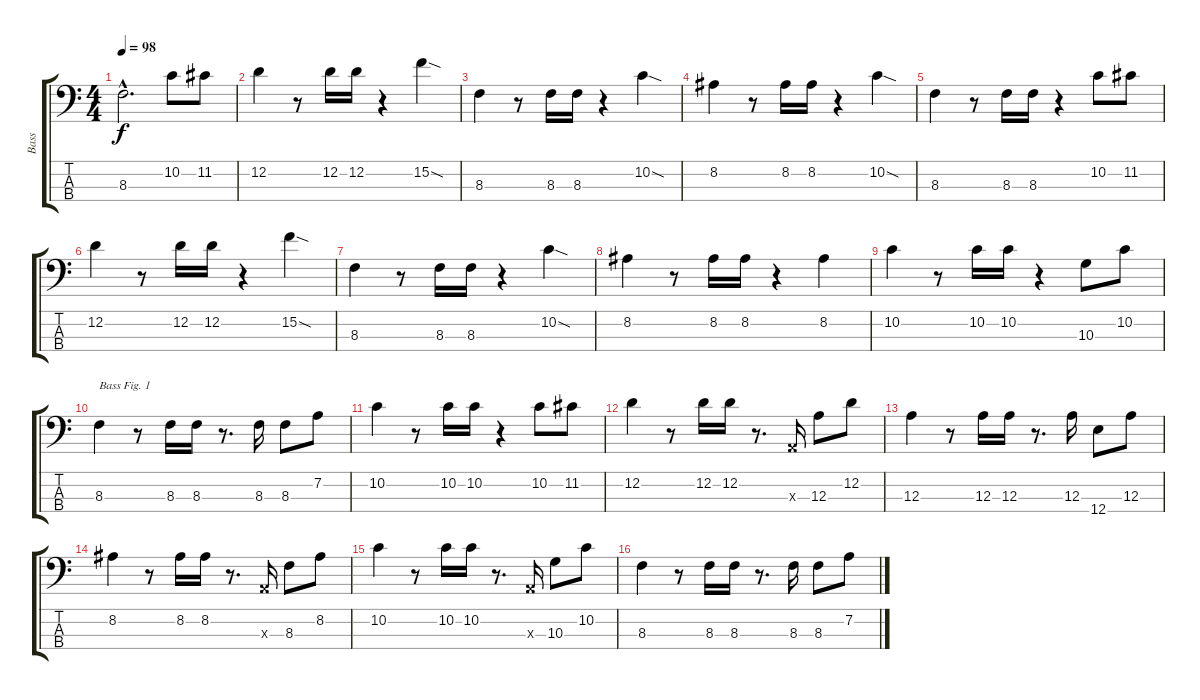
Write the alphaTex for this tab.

\track ("Bass" "Bass") {instrument electricbassfinger}
\staff {score tabs}
\tuning (G2 D2 A1 E1) {hide}
\ts (4 4)
\tempo 98
\clef f4
\ks c
8.3{hac}.2{d dy f} 10.2.8 11.2.8 |
12.2.4 r.8 12.2.16 12.2.16 r.4 15.2{sod}.4 |
8.3.4 r.8 8.3.16 8.3.16 r.4 10.2{sod}.4 |
8.2.4 r.8 8.2.16 8.2.16 r.4 10.2{sod}.4 |
8.3.4 r.8 8.3.16 8.3.16 r.4 10.2.8 11.2.8 |
12.2.4 r.8 12.2.16 12.2.16 r.4 15.2{sod}.4 |
8.3.4 r.8 8.3.16 8.3.16 r.4 10.2{sod}.4 |
8.2.4 r.8 8.2.16 8.2.16 r.4 8.2.4 |
10.2.4 r.8 10.2.16 10.2.16 r.4 10.3.8 10.2.8 |
8.3.4{txt "Bass Fig. 1"} r.8 8.3.16 8.3.16 r.8{d} 8.3.16 8.3.8 7.2.8 |
10.2.4 r.8 10.2.16 10.2.16 r.4 10.2.8 11.2.8 |
12.2.4 r.8 12.2.16 12.2.16 r.8{d} 0.3{x}.16 12.3.8 12.2.8 |
12.3.4 r.8 12.3.16 12.3.16 r.8{d} 12.3.16 12.4.8 12.3.8 |
8.2.4 r.8 8.2.16 8.2.16 r.8{d} 0.3{x}.16 8.3.8 8.2.8 |
10.2.4 r.8 10.2.16 10.2.16 r.8{d} 0.3{x}.16 10.3.8 10.2.8 |
8.3.4 r.8 8.3.16 8.3.16 r.8{d} 8.3.16 8.3.8 7.2.8
